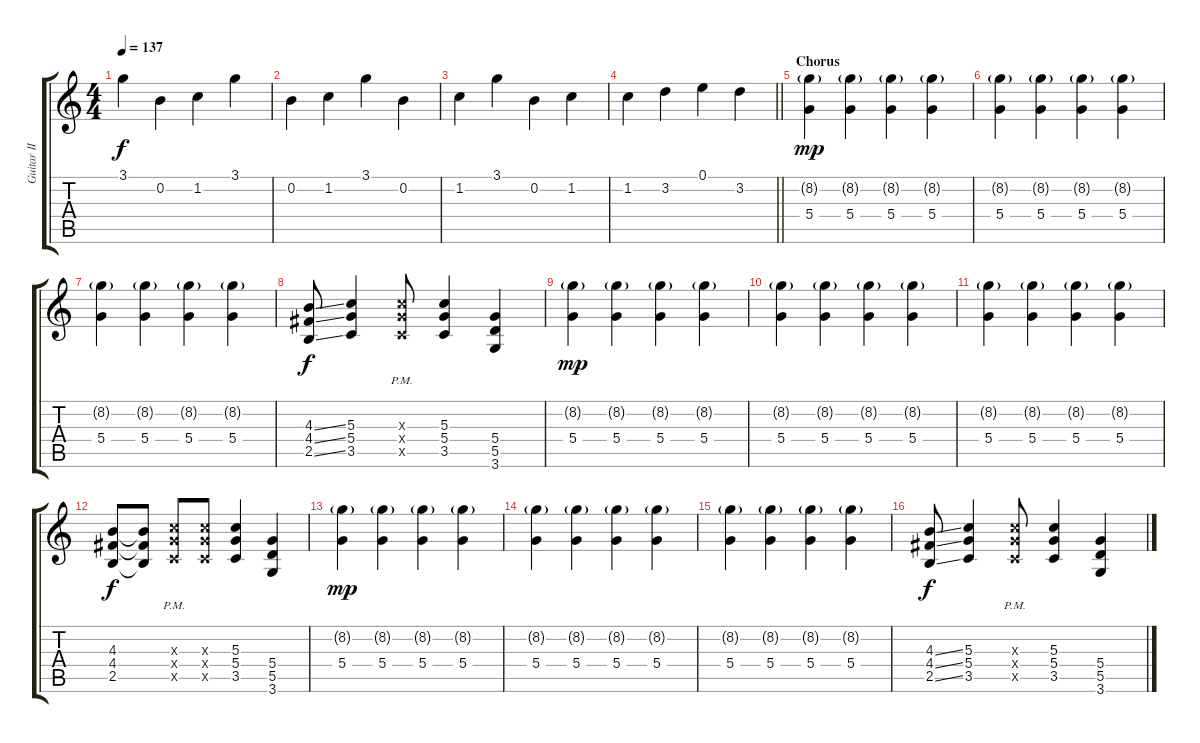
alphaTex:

\track ("Guitar II" "Guitar II") {instrument electricguitarjazz}
\staff {score tabs}
\tuning (E4 B3 G3 D3 A2 E2) {hide}
\ts (4 4)
\tempo 137
\clef g2
\ks c
3.1.4{dy f} 0.2.4 1.2.4 3.1.4 |
0.2.4 1.2.4 3.1.4 0.2.4 |
1.2.4 3.1.4 0.2.4 1.2.4 |
\barLineRight lightlight
1.2.4 3.2.4 0.1.4 3.2.4 |
\section ("" "Chorus")
(8.2{g} 5.4).4{dy mp instrument distortionguitar} (8.2{g} 5.4).4 (8.2{g} 5.4).4 (8.2{g} 5.4).4 |
(8.2{g} 5.4).4 (8.2{g} 5.4).4 (8.2{g} 5.4).4 (8.2{g} 5.4).4 |
(8.2{g} 5.4).4 (8.2{g} 5.4).4 (8.2{g} 5.4).4 (8.2{g} 5.4).4 |
(4.3{ss} 4.4{ss} 2.5{ss}).8{dy f} (5.3 5.4 3.5).4 (5.3{pm x} 5.4{pm x} 3.5{pm x}).8 (5.3 5.4 3.5).4 (5.4 5.5 3.6).4 |
(8.2{g} 5.4).4{dy mp} (8.2{g} 5.4).4 (8.2{g} 5.4).4 (8.2{g} 5.4).4 |
(8.2{g} 5.4).4 (8.2{g} 5.4).4 (8.2{g} 5.4).4 (8.2{g} 5.4).4 |
(8.2{g} 5.4).4 (8.2{g} 5.4).4 (8.2{g} 5.4).4 (8.2{g} 5.4).4 |
(4.3 4.4 2.5).8{dy f} (4.3{t} 4.4{t} 2.5{t}).8 (5.3{pm x} 5.4{pm x} 3.5{pm x}).8 (5.3{x} 5.4{x} 3.5{x}).8 (5.3 5.4 3.5).4 (5.4 5.5 3.6).4 |
(8.2{g} 5.4).4{dy mp} (8.2{g} 5.4).4 (8.2{g} 5.4).4 (8.2{g} 5.4).4 |
(8.2{g} 5.4).4 (8.2{g} 5.4).4 (8.2{g} 5.4).4 (8.2{g} 5.4).4 |
(8.2{g} 5.4).4 (8.2{g} 5.4).4 (8.2{g} 5.4).4 (8.2{g} 5.4).4 |
(4.3{ss} 4.4{ss} 2.5{ss}).8{dy f} (5.3 5.4 3.5).4 (5.3{pm x} 5.4{pm x} 3.5{pm x}).8 (5.3 5.4 3.5).4 (5.4 5.5 3.6).4
